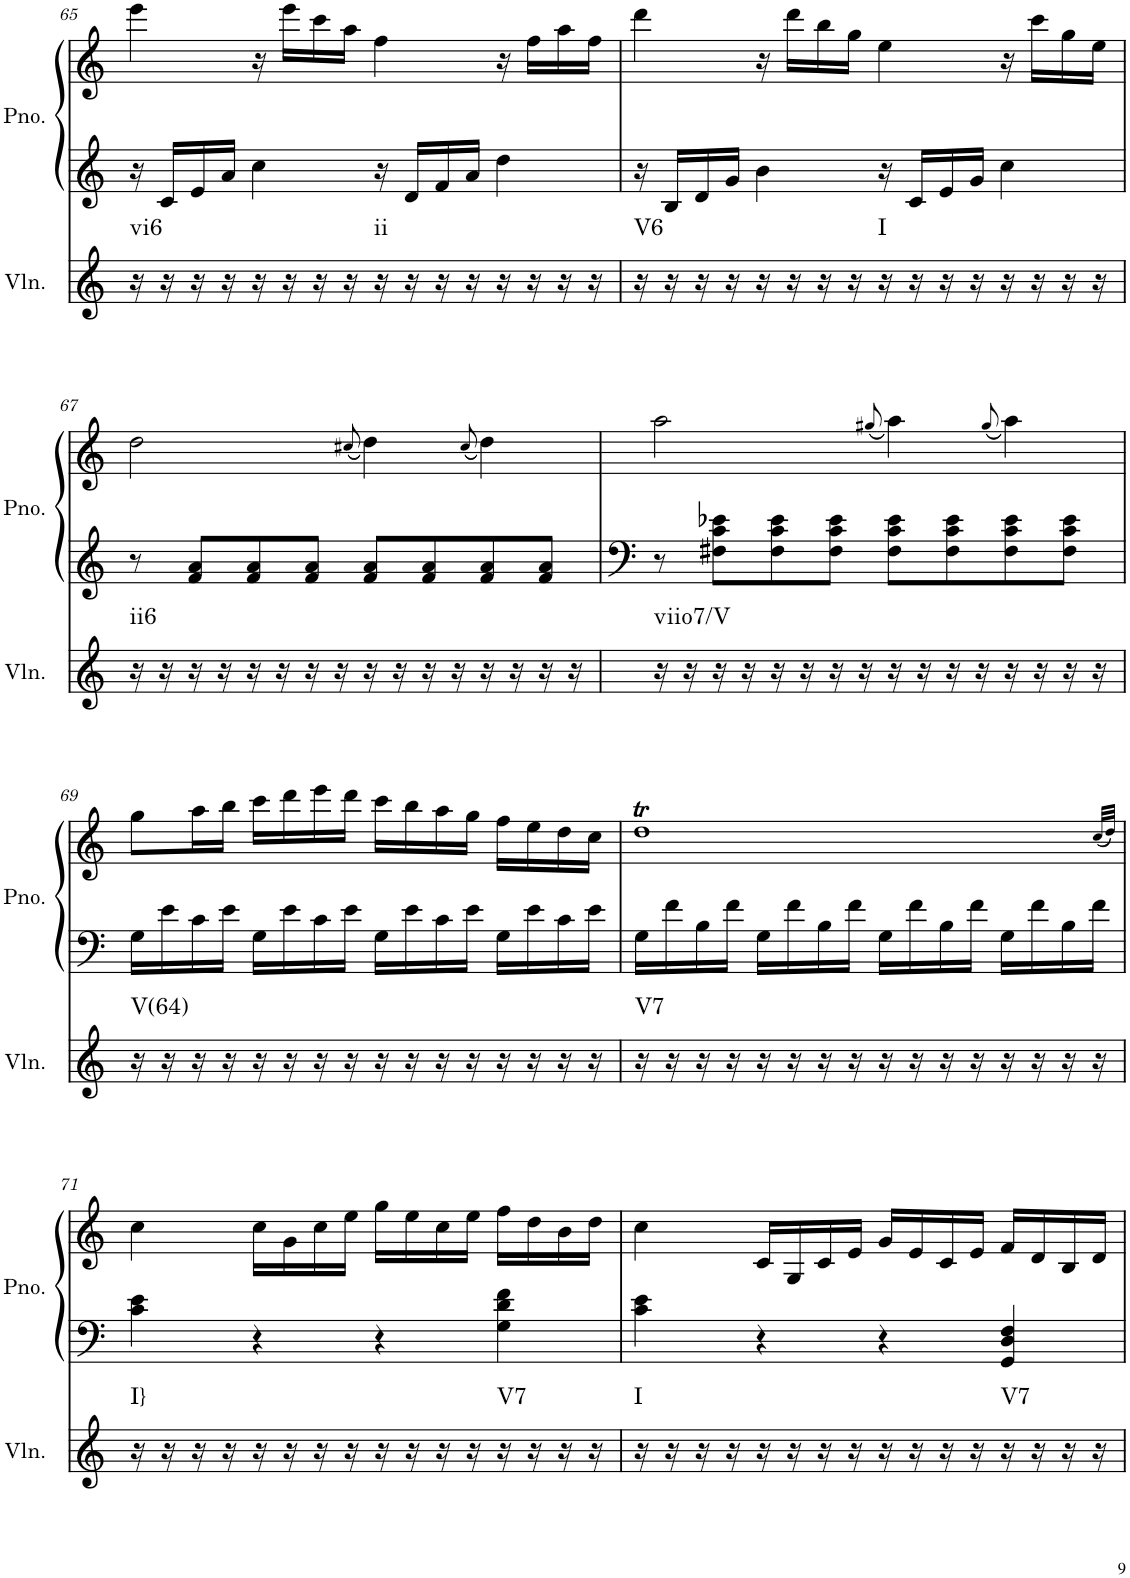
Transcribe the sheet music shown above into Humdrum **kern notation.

**kern	**harte	**kern	**kern
*part2	*part2	*part1	*part1
*staff3	*	*staff2	*staff1
*I"Violin	*	*I"Piano, Piano right	*
*I'Vln.	*	*I'Pno.	*
!!LO:PB:g=z
*clefG2	*	*clefF4	*clefG2
*k[]	*	*k[]	*k[]
*M4/4	*	*M4/4	*M4/4
*met(c)	*	*met(c)	*met(c)
=65	=65	=65	=65
!	!LO:H:kt=vi6	!	!
16r	N	16r	4eee\
16r	.	16c/LL	.
16r	.	16e/	.
16r	.	16a/JJ	.
16r	.	4cc\	16r
16r	.	.	16eee\LL
16r	.	.	16ccc\
16r	.	.	16aa\JJ
!	!LO:H:kt=ii	!	!
16r	N	16r	4ff\
16r	.	16d/LL	.
16r	.	16f/	.
16r	.	16a/JJ	.
16r	.	4dd\	16r
16r	.	.	16ff\LL
16r	.	.	16aa\
16r	.	.	16ff\JJ
=66	=66	=66	=66
!	!LO:H:kt=V6	!	!
16r	N	16r	4ddd\
16r	.	16B/LL	.
16r	.	16d/	.
16r	.	16g/JJ	.
16r	.	4b\	16r
16r	.	.	16ddd\LL
16r	.	.	16bb\
16r	.	.	16gg\JJ
!	!LO:H:kt=I	!	!
16r	N	16r	4ee\
16r	.	16c/LL	.
16r	.	16e/	.
16r	.	16g/JJ	.
16r	.	4cc\	16r
16r	.	.	16ccc\LL
16r	.	.	16gg\
16r	.	.	16ee\JJ
!!LO:LB:g=z
=67	=67	=67	=67
!	!LO:H:kt=ii6	!	!
16r	N	8r	2dd\
16r	.	.	.
16r	.	8f/ 8a/L	.
16r	.	.	.
16r	.	8f/ 8a/	.
16r	.	.	.
16r	.	8f/ 8a/J	.
16r	.	.	.
.	.	.	(8qcc#X/
16r	.	8f/ 8a/L	4dd\)
16r	.	.	.
16r	.	8f/ 8a/	.
16r	.	.	.
.	.	.	(8qcc#/
16r	.	8f/ 8a/	4dd\)
16r	.	.	.
16r	.	8f/ 8a/J	.
16r	.	.	.
=68	=68	=68	=68
!	!LO:H:kt=viio7/V	!	!
16r	N	8r	2aa\
16r	.	.	.
16r	.	8F#X\ 8c\ 8e-X\L	.
16r	.	.	.
16r	.	8F#\ 8c\ 8e-\	.
16r	.	.	.
16r	.	8F#\ 8c\ 8e-\J	.
16r	.	.	.
.	.	.	(8qgg#X/
16r	.	8F#\ 8c\ 8e-\L	4aa\)
16r	.	.	.
16r	.	8F#\ 8c\ 8e-\	.
16r	.	.	.
.	.	.	(8qgg#/
16r	.	8F#\ 8c\ 8e-\	4aa\)
16r	.	.	.
16r	.	8F#\ 8c\ 8e-\J	.
16r	.	.	.
!!LO:LB:g=z
=69	=69	=69	=69
!	!LO:H:kt=V(64)	!	!
16r	N	16G\LL	8gg\L
16r	.	16e\	.
16r	.	16c\	16aa\L
16r	.	16e\JJ	16bb\JJ
16r	.	16G\LL	16ccc\LL
16r	.	16e\	16ddd\
16r	.	16c\	16eee\
16r	.	16e\JJ	16ddd\JJ
16r	.	16G\LL	16ccc\LL
16r	.	16e\	16bb\
16r	.	16c\	16aa\
16r	.	16e\JJ	16gg\JJ
16r	.	16G\LL	16ff\LL
16r	.	16e\	16ee\
16r	.	16c\	16dd\
16r	.	16e\JJ	16cc\JJ
=70	=70	=70	=70
!	!LO:H:kt=V7	!	!
16r	N	16G\LL	1ddT
16r	.	16f\	.
16r	.	16B\	.
16r	.	16f\JJ	.
16r	.	16G\LL	.
16r	.	16f\	.
16r	.	16B\	.
16r	.	16f\JJ	.
16r	.	16G\LL	.
16r	.	16f\	.
16r	.	16B\	.
16r	.	16f\JJ	.
16r	.	16G\LL	.
16r	.	16f\	.
16r	.	16B\	.
16r	.	16f\JJ	.
.	.	.	(32qcc/LLL
.	.	.	32qdd/JJJ)
!!LO:LB:g=z
=71	=71	=71	=71
!	!LO:H:kt=I}	!	!
16r	N	4c\ 4e\	4cc\
16r	.	.	.
16r	.	.	.
16r	.	.	.
16r	.	4r	16cc\LL
16r	.	.	16g\
16r	.	.	16cc\
16r	.	.	16ee\JJ
16r	.	4r	16gg\LL
16r	.	.	16ee\
16r	.	.	16cc\
16r	.	.	16ee\JJ
!	!LO:H:kt=V7	!	!
16r	N	4G\ 4d\ 4f\	16ff\LL
16r	.	.	16dd\
16r	.	.	16b\
16r	.	.	16dd\JJ
=72	=72	=72	=72
!	!LO:H:kt=I	!	!
16r	N	4c\ 4e\	4cc\
16r	.	.	.
16r	.	.	.
16r	.	.	.
16r	.	4r	16c/LL
16r	.	.	16G/
16r	.	.	16c/
16r	.	.	16e/JJ
16r	.	4r	16g/LL
16r	.	.	16e/
16r	.	.	16c/
16r	.	.	16e/JJ
!	!LO:H:kt=V7	!	!
16r	N	4GG/ 4D/ 4F/	16f/LL
16r	.	.	16d/
16r	.	.	16B/
16r	.	.	16d/JJ
=	=	=	=
*-	*-	*-	*-
